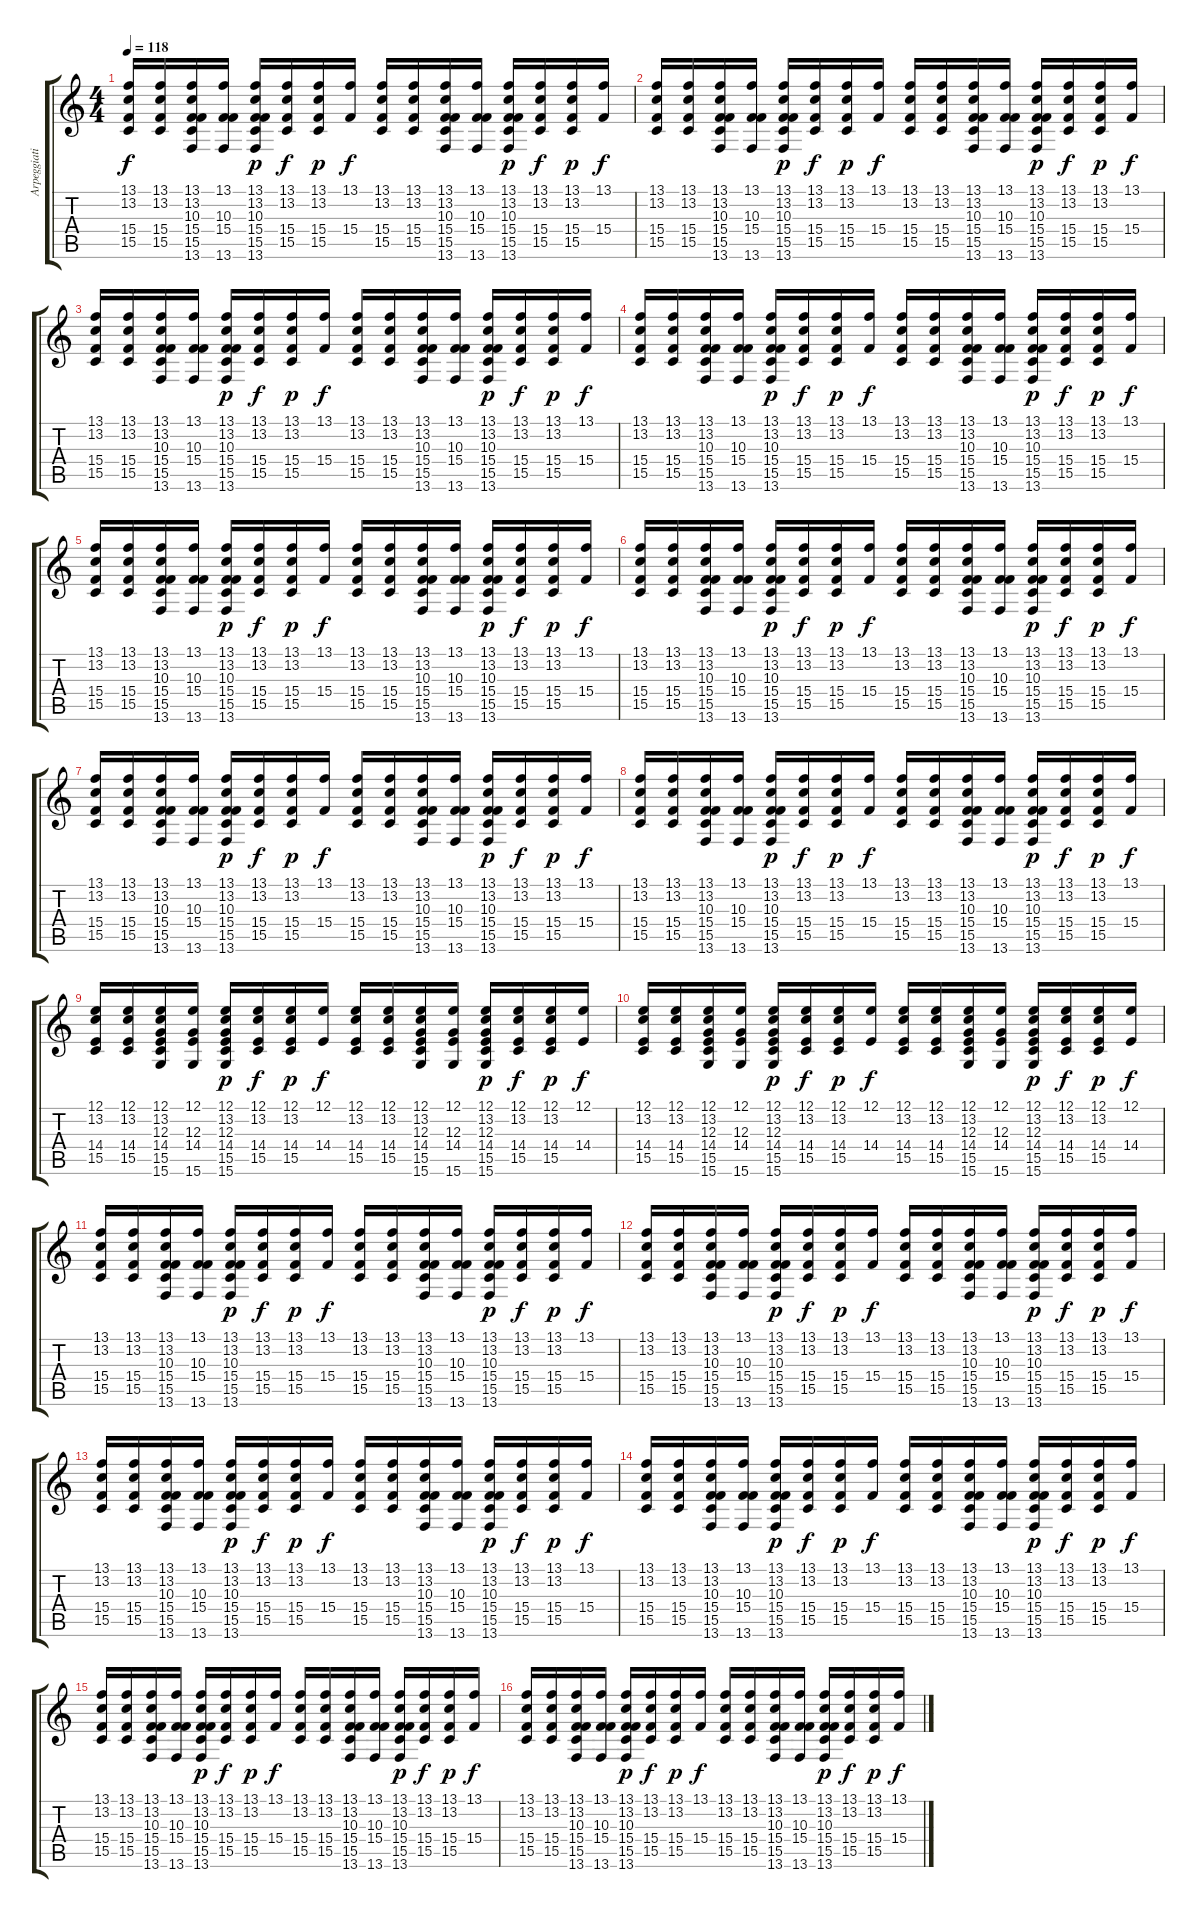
\track ("Arpeggiation" "Arpeggiati") {instrument flute}
\staff {score tabs}
\tuning (E4 B3 G3 D3 A2 E2) {hide}
\ts (4 4)
\tempo 118
\clef g2
\ks c
(13.1 13.2 15.4 15.5).16{dy f} (13.1 13.2 15.4 15.5).16 (13.1 13.2 10.3 15.4 15.5 13.6).16 (13.1 10.3 15.4 13.6).16 (13.1 13.2 10.3 15.4 15.5 13.6).16{dy p} (13.1 13.2 15.4 15.5).16{dy f} (13.1 13.2 15.4 15.5).16{dy p} (13.1 15.4).16{dy f} (13.1 13.2 15.4 15.5).16 (13.1 13.2 15.4 15.5).16 (13.1 13.2 10.3 15.4 15.5 13.6).16 (13.1 10.3 15.4 13.6).16 (13.1 13.2 10.3 15.4 15.5 13.6).16{dy p} (13.1 13.2 15.4 15.5).16{dy f} (13.1 13.2 15.4 15.5).16{dy p} (13.1 15.4).16{dy f} |
(13.1 13.2 15.4 15.5).16 (13.1 13.2 15.4 15.5).16 (13.1 13.2 10.3 15.4 15.5 13.6).16 (13.1 10.3 15.4 13.6).16 (13.1 13.2 10.3 15.4 15.5 13.6).16{dy p} (13.1 13.2 15.4 15.5).16{dy f} (13.1 13.2 15.4 15.5).16{dy p} (13.1 15.4).16{dy f} (13.1 13.2 15.4 15.5).16 (13.1 13.2 15.4 15.5).16 (13.1 13.2 10.3 15.4 15.5 13.6).16 (13.1 10.3 15.4 13.6).16 (13.1 13.2 10.3 15.4 15.5 13.6).16{dy p} (13.1 13.2 15.4 15.5).16{dy f} (13.1 13.2 15.4 15.5).16{dy p} (13.1 15.4).16{dy f} |
(13.1 13.2 15.4 15.5).16 (13.1 13.2 15.4 15.5).16 (13.1 13.2 10.3 15.4 15.5 13.6).16 (13.1 10.3 15.4 13.6).16 (13.1 13.2 10.3 15.4 15.5 13.6).16{dy p} (13.1 13.2 15.4 15.5).16{dy f} (13.1 13.2 15.4 15.5).16{dy p} (13.1 15.4).16{dy f} (13.1 13.2 15.4 15.5).16 (13.1 13.2 15.4 15.5).16 (13.1 13.2 10.3 15.4 15.5 13.6).16 (13.1 10.3 15.4 13.6).16 (13.1 13.2 10.3 15.4 15.5 13.6).16{dy p} (13.1 13.2 15.4 15.5).16{dy f} (13.1 13.2 15.4 15.5).16{dy p} (13.1 15.4).16{dy f} |
(13.1 13.2 15.4 15.5).16 (13.1 13.2 15.4 15.5).16 (13.1 13.2 10.3 15.4 15.5 13.6).16 (13.1 10.3 15.4 13.6).16 (13.1 13.2 10.3 15.4 15.5 13.6).16{dy p} (13.1 13.2 15.4 15.5).16{dy f} (13.1 13.2 15.4 15.5).16{dy p} (13.1 15.4).16{dy f} (13.1 13.2 15.4 15.5).16 (13.1 13.2 15.4 15.5).16 (13.1 13.2 10.3 15.4 15.5 13.6).16 (13.1 10.3 15.4 13.6).16 (13.1 13.2 10.3 15.4 15.5 13.6).16{dy p} (13.1 13.2 15.4 15.5).16{dy f} (13.1 13.2 15.4 15.5).16{dy p} (13.1 15.4).16{dy f} |
(13.1 13.2 15.4 15.5).16 (13.1 13.2 15.4 15.5).16 (13.1 13.2 10.3 15.4 15.5 13.6).16 (13.1 10.3 15.4 13.6).16 (13.1 13.2 10.3 15.4 15.5 13.6).16{dy p} (13.1 13.2 15.4 15.5).16{dy f} (13.1 13.2 15.4 15.5).16{dy p} (13.1 15.4).16{dy f} (13.1 13.2 15.4 15.5).16 (13.1 13.2 15.4 15.5).16 (13.1 13.2 10.3 15.4 15.5 13.6).16 (13.1 10.3 15.4 13.6).16 (13.1 13.2 10.3 15.4 15.5 13.6).16{dy p} (13.1 13.2 15.4 15.5).16{dy f} (13.1 13.2 15.4 15.5).16{dy p} (13.1 15.4).16{dy f} |
(13.1 13.2 15.4 15.5).16 (13.1 13.2 15.4 15.5).16 (13.1 13.2 10.3 15.4 15.5 13.6).16 (13.1 10.3 15.4 13.6).16 (13.1 13.2 10.3 15.4 15.5 13.6).16{dy p} (13.1 13.2 15.4 15.5).16{dy f} (13.1 13.2 15.4 15.5).16{dy p} (13.1 15.4).16{dy f} (13.1 13.2 15.4 15.5).16 (13.1 13.2 15.4 15.5).16 (13.1 13.2 10.3 15.4 15.5 13.6).16 (13.1 10.3 15.4 13.6).16 (13.1 13.2 10.3 15.4 15.5 13.6).16{dy p} (13.1 13.2 15.4 15.5).16{dy f} (13.1 13.2 15.4 15.5).16{dy p} (13.1 15.4).16{dy f} |
(13.1 13.2 15.4 15.5).16 (13.1 13.2 15.4 15.5).16 (13.1 13.2 10.3 15.4 15.5 13.6).16 (13.1 10.3 15.4 13.6).16 (13.1 13.2 10.3 15.4 15.5 13.6).16{dy p} (13.1 13.2 15.4 15.5).16{dy f} (13.1 13.2 15.4 15.5).16{dy p} (13.1 15.4).16{dy f} (13.1 13.2 15.4 15.5).16 (13.1 13.2 15.4 15.5).16 (13.1 13.2 10.3 15.4 15.5 13.6).16 (13.1 10.3 15.4 13.6).16 (13.1 13.2 10.3 15.4 15.5 13.6).16{dy p} (13.1 13.2 15.4 15.5).16{dy f} (13.1 13.2 15.4 15.5).16{dy p} (13.1 15.4).16{dy f} |
(13.1 13.2 15.4 15.5).16 (13.1 13.2 15.4 15.5).16 (13.1 13.2 10.3 15.4 15.5 13.6).16 (13.1 10.3 15.4 13.6).16 (13.1 13.2 10.3 15.4 15.5 13.6).16{dy p} (13.1 13.2 15.4 15.5).16{dy f} (13.1 13.2 15.4 15.5).16{dy p} (13.1 15.4).16{dy f} (13.1 13.2 15.4 15.5).16 (13.1 13.2 15.4 15.5).16 (13.1 13.2 10.3 15.4 15.5 13.6).16 (13.1 10.3 15.4 13.6).16 (13.1 13.2 10.3 15.4 15.5 13.6).16{dy p} (13.1 13.2 15.4 15.5).16{dy f} (13.1 13.2 15.4 15.5).16{dy p} (13.1 15.4).16{dy f} |
(12.1 13.2 14.4 15.5).16 (12.1 13.2 14.4 15.5).16 (12.1 13.2 12.3 14.4 15.5 15.6).16 (12.1 12.3 14.4 15.6).16 (12.1 13.2 12.3 14.4 15.5 15.6).16{dy p} (12.1 13.2 14.4 15.5).16{dy f} (12.1 13.2 14.4 15.5).16{dy p} (12.1 14.4).16{dy f} (12.1 13.2 14.4 15.5).16 (12.1 13.2 14.4 15.5).16 (12.1 13.2 12.3 14.4 15.5 15.6).16 (12.1 12.3 14.4 15.6).16 (12.1 13.2 12.3 14.4 15.5 15.6).16{dy p} (12.1 13.2 14.4 15.5).16{dy f} (12.1 13.2 14.4 15.5).16{dy p} (12.1 14.4).16{dy f} |
(12.1 13.2 14.4 15.5).16 (12.1 13.2 14.4 15.5).16 (12.1 13.2 12.3 14.4 15.5 15.6).16 (12.1 12.3 14.4 15.6).16 (12.1 13.2 12.3 14.4 15.5 15.6).16{dy p} (12.1 13.2 14.4 15.5).16{dy f} (12.1 13.2 14.4 15.5).16{dy p} (12.1 14.4).16{dy f} (12.1 13.2 14.4 15.5).16 (12.1 13.2 14.4 15.5).16 (12.1 13.2 12.3 14.4 15.5 15.6).16 (12.1 12.3 14.4 15.6).16 (12.1 13.2 12.3 14.4 15.5 15.6).16{dy p} (12.1 13.2 14.4 15.5).16{dy f} (12.1 13.2 14.4 15.5).16{dy p} (12.1 14.4).16{dy f} |
(13.1 13.2 15.4 15.5).16 (13.1 13.2 15.4 15.5).16 (13.1 13.2 10.3 15.4 15.5 13.6).16 (13.1 10.3 15.4 13.6).16 (13.1 13.2 10.3 15.4 15.5 13.6).16{dy p} (13.1 13.2 15.4 15.5).16{dy f} (13.1 13.2 15.4 15.5).16{dy p} (13.1 15.4).16{dy f} (13.1 13.2 15.4 15.5).16 (13.1 13.2 15.4 15.5).16 (13.1 13.2 10.3 15.4 15.5 13.6).16 (13.1 10.3 15.4 13.6).16 (13.1 13.2 10.3 15.4 15.5 13.6).16{dy p} (13.1 13.2 15.4 15.5).16{dy f} (13.1 13.2 15.4 15.5).16{dy p} (13.1 15.4).16{dy f} |
(13.1 13.2 15.4 15.5).16 (13.1 13.2 15.4 15.5).16 (13.1 13.2 10.3 15.4 15.5 13.6).16 (13.1 10.3 15.4 13.6).16 (13.1 13.2 10.3 15.4 15.5 13.6).16{dy p} (13.1 13.2 15.4 15.5).16{dy f} (13.1 13.2 15.4 15.5).16{dy p} (13.1 15.4).16{dy f} (13.1 13.2 15.4 15.5).16 (13.1 13.2 15.4 15.5).16 (13.1 13.2 10.3 15.4 15.5 13.6).16 (13.1 10.3 15.4 13.6).16 (13.1 13.2 10.3 15.4 15.5 13.6).16{dy p} (13.1 13.2 15.4 15.5).16{dy f} (13.1 13.2 15.4 15.5).16{dy p} (13.1 15.4).16{dy f} |
(13.1 13.2 15.4 15.5).16 (13.1 13.2 15.4 15.5).16 (13.1 13.2 10.3 15.4 15.5 13.6).16 (13.1 10.3 15.4 13.6).16 (13.1 13.2 10.3 15.4 15.5 13.6).16{dy p} (13.1 13.2 15.4 15.5).16{dy f} (13.1 13.2 15.4 15.5).16{dy p} (13.1 15.4).16{dy f} (13.1 13.2 15.4 15.5).16 (13.1 13.2 15.4 15.5).16 (13.1 13.2 10.3 15.4 15.5 13.6).16 (13.1 10.3 15.4 13.6).16 (13.1 13.2 10.3 15.4 15.5 13.6).16{dy p} (13.1 13.2 15.4 15.5).16{dy f} (13.1 13.2 15.4 15.5).16{dy p} (13.1 15.4).16{dy f} |
(13.1 13.2 15.4 15.5).16 (13.1 13.2 15.4 15.5).16 (13.1 13.2 10.3 15.4 15.5 13.6).16 (13.1 10.3 15.4 13.6).16 (13.1 13.2 10.3 15.4 15.5 13.6).16{dy p} (13.1 13.2 15.4 15.5).16{dy f} (13.1 13.2 15.4 15.5).16{dy p} (13.1 15.4).16{dy f} (13.1 13.2 15.4 15.5).16 (13.1 13.2 15.4 15.5).16 (13.1 13.2 10.3 15.4 15.5 13.6).16 (13.1 10.3 15.4 13.6).16 (13.1 13.2 10.3 15.4 15.5 13.6).16{dy p} (13.1 13.2 15.4 15.5).16{dy f} (13.1 13.2 15.4 15.5).16{dy p} (13.1 15.4).16{dy f} |
(13.1 13.2 15.4 15.5).16 (13.1 13.2 15.4 15.5).16 (13.1 13.2 10.3 15.4 15.5 13.6).16 (13.1 10.3 15.4 13.6).16 (13.1 13.2 10.3 15.4 15.5 13.6).16{dy p} (13.1 13.2 15.4 15.5).16{dy f} (13.1 13.2 15.4 15.5).16{dy p} (13.1 15.4).16{dy f} (13.1 13.2 15.4 15.5).16 (13.1 13.2 15.4 15.5).16 (13.1 13.2 10.3 15.4 15.5 13.6).16 (13.1 10.3 15.4 13.6).16 (13.1 13.2 10.3 15.4 15.5 13.6).16{dy p} (13.1 13.2 15.4 15.5).16{dy f} (13.1 13.2 15.4 15.5).16{dy p} (13.1 15.4).16{dy f} |
(13.1 13.2 15.4 15.5).16 (13.1 13.2 15.4 15.5).16 (13.1 13.2 10.3 15.4 15.5 13.6).16 (13.1 10.3 15.4 13.6).16 (13.1 13.2 10.3 15.4 15.5 13.6).16{dy p} (13.1 13.2 15.4 15.5).16{dy f} (13.1 13.2 15.4 15.5).16{dy p} (13.1 15.4).16{dy f} (13.1 13.2 15.4 15.5).16 (13.1 13.2 15.4 15.5).16 (13.1 13.2 10.3 15.4 15.5 13.6).16 (13.1 10.3 15.4 13.6).16 (13.1 13.2 10.3 15.4 15.5 13.6).16{dy p} (13.1 13.2 15.4 15.5).16{dy f} (13.1 13.2 15.4 15.5).16{dy p} (13.1 15.4).16{dy f}
